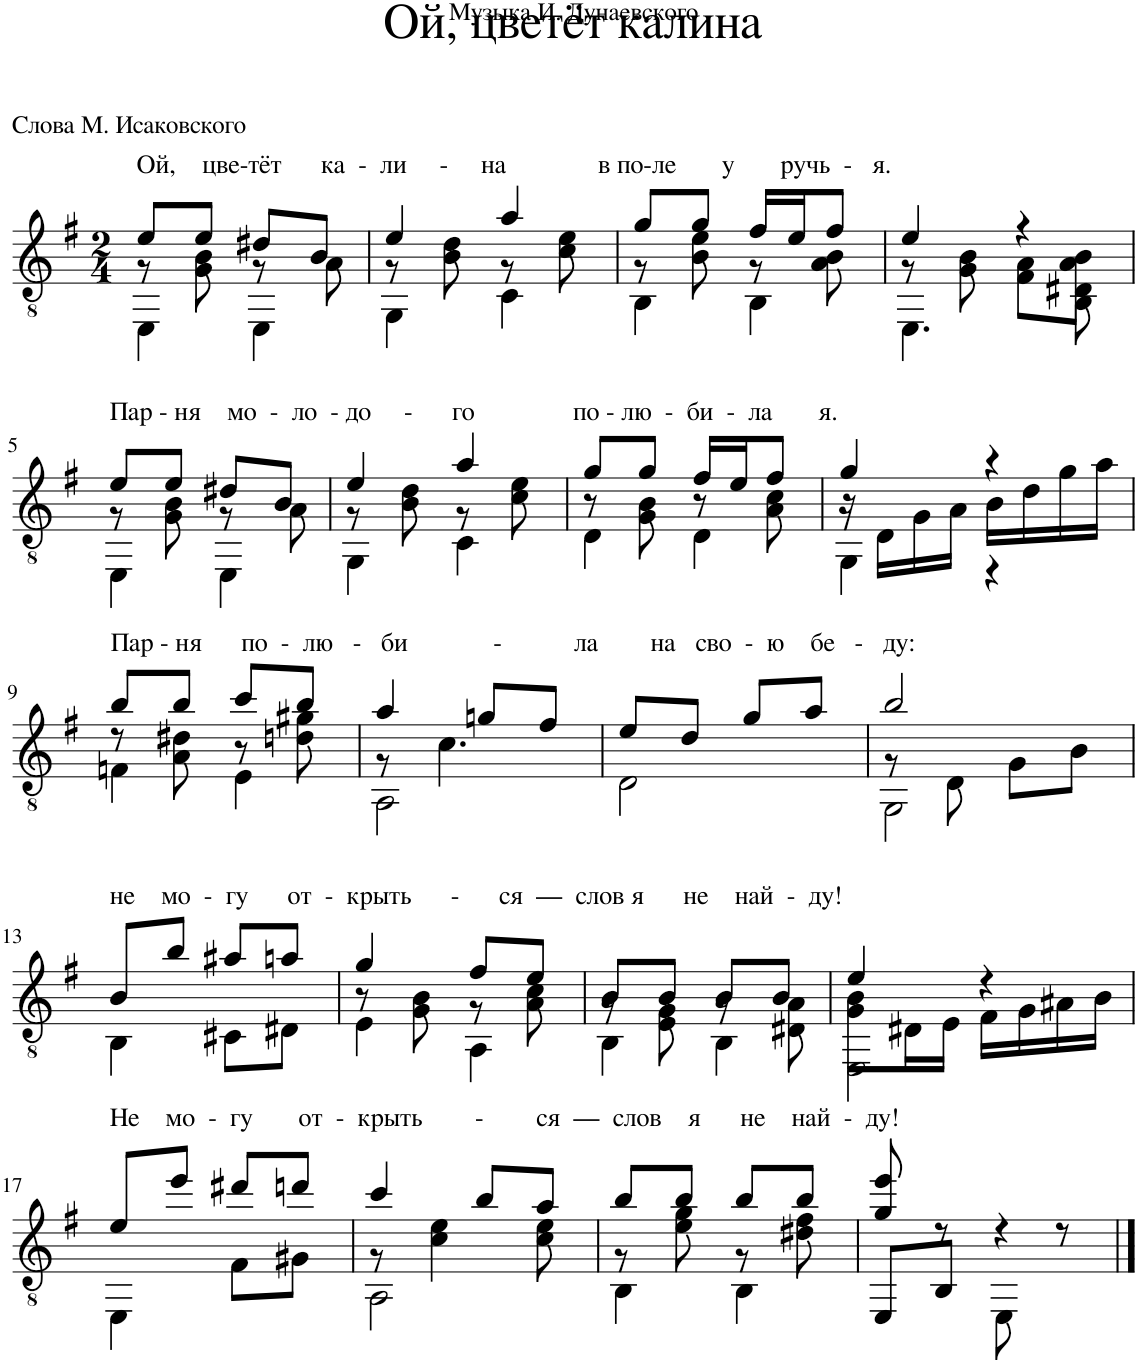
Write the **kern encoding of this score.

**kern
*part1
*staff1
*I"Guitar
*clefGv2
*k[f#]
*M2/4
=1
*^
*	*^
!LO:TX:a:t=Ой,    цве-тёт      ка  -  ли     -     на              в по-ле       у       ручь  -   я.	!	!
8e/L	8r	4EE\
8e/J	8G\ 8B\	.
8d#X/L	8r	4EE\
8B/J	8A\	.
=2	=2	=2
4e/	8r	4GG\
.	8B\ 8d\	.
4a/	8r	4C\
.	8c\ 8e\	.
=3	=3	=3
8g/L	8r	4BB\
8g/J	8B\ 8e\	.
16f#/LL	8r	4BB\
16e/J	.	.
8f#/J	8A\ 8B\	.
=4	=4	=4
4e/	8r	4.EE\
.	8G\ 8B\	.
4r	8F#\ 8A\L	.
.	8D#X\ 8A\ 8B\J	8BB\
!!LO:LB:g=z	!!	!!
=5	=5	=5
!LO:TX:a:t=Пар - ня    мо  -  ло  - до     -      го               по - лю  -  би  -  ла       я.	!	!
8e/L	8r	4EE\
8e/J	8G\ 8B\	.
8d#X/L	8r	4EE\
8B/J	8A\	.
=6	=6	=6
4e/	8r	4GG\
.	8B\ 8d\	.
4a/	8r	4C\
.	8c\ 8e\	.
=7	=7	=7
8g/L	8r	4D\
8g/J	8G\ 8B\	.
16f#/LL	8r	4D\
16e/J	.	.
8f#/J	8A\ 8c\	.
=8	=8	=8
4g/	16r	4GG\
.	16D\LL	.
.	16G\	.
.	16A\JJ	.
4r	16B\LL	4r
.	16d\	.
.	16g\	.
.	16a\JJ	.
!!LO:LB:g=z	!!	!!
=9	=9	=9
!LO:TX:a:t=Пар - ня      по  -  лю   -   би             -           ла        на   сво  -  ю    бе   -   ду&colon;	!	!
8b/L	8r	4Fn\
8b/J	8A\ 8d#X\	.
8cc/L	8r	4E\
8b/J	8dn\ 8g#X\	.
=10	=10	=10
4a/	8r	2AA\
.	4.c\	.
8gn/L	.	.
8f#/J	.	.
*	*v	*v
=11	=11
8e/L	2D\
8d/J	.
8g/L	.
8a/J	.
=12	=12
*	*^
2b/	8r	2GG\
.	8D\	.
.	8G\L	.
.	8B\J	.
*	*v	*v
!!LO:LB:g=z
=13	=13
!LO:TX:a:t=не    мо  -  гу      от  -  крыть      -      ся  —  слов я      не    най  -  ду!	!
8B/L	4BB\
8b/J	.
8a#X/L	8C#X\L
8an/J	8D#X\J
=14	=14
*	*^
4g/	8r	4E\
.	8G\ 8B\	.
8f#/L	8r	4AA\
8e/J	8A\ 8c\	.
=15	=15	=15
8B/L	8r	4BB\
8B/J	8E\ 8G\	.
8B/L	8r	4BB\
8B/J	8D#X\ 8A\	.
=16	=16	=16
4e/	8G\ 8B\L	2EE\
.	16D#X\L	.
.	16E\JJ	.
4r	16F#\LL	.
.	16G\	.
.	16A#X\	.
.	16B\JJ	.
*	*v	*v
!!LO:LB:g=z
=17	=17
!LO:TX:a:t=Не    мо  -  гу       от  -  крыть        -        ся  —  слов    я      не    най  -  ду!	!
8e/L	4EE\
8ee/J	.
8dd#X/L	8F#\L
8ddn/J	8G#X\J
=18	=18
*	*^
4cc/	8r	2AA\
.	4c\ 4e\	.
8b/L	.	.
8a/J	8c\ 8e\	.
=19	=19	=19
8b/L	8r	4BB\
8b/J	8e\ 8g\	.
8b/L	8r	4BB\
8b/J	8d#X\ 8f#\	.
*	*v	*v
=20	=20
8g/ 8ee/	8EE/L
8r	8BB/J
4r	8EE\
.	8r
*v	*v
==
*-
